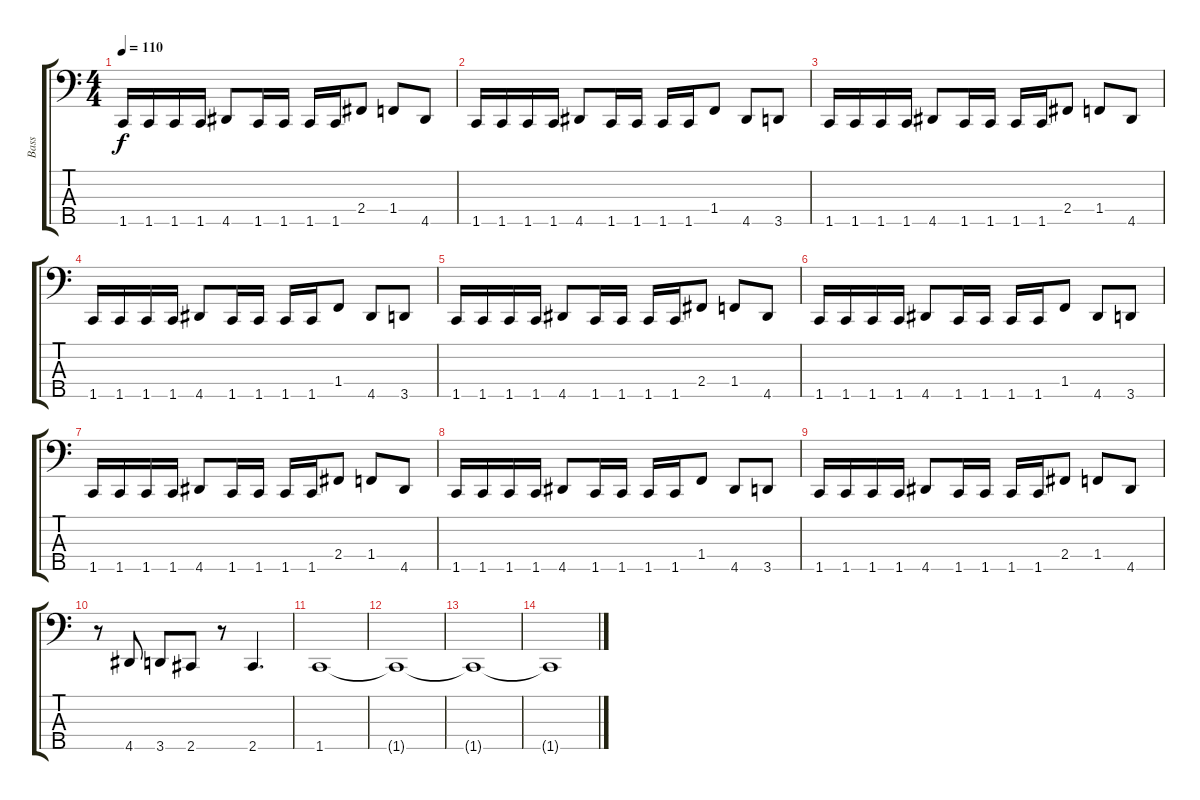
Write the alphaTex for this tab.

\track ("Bass" "Bass") {instrument fretlessbass}
\staff {score tabs}
\tuning (G2 D2 A1 E1 B0) {hide}
\ts (4 4)
\tempo 110
\clef f4
\ks c
1.5.16{dy f} 1.5.16 1.5.16 1.5.16 4.5.8 1.5.16 1.5.16 1.5.16 1.5.16 2.4.8 1.4.8 4.5.8 |
1.5.16 1.5.16 1.5.16 1.5.16 4.5.8 1.5.16 1.5.16 1.5.16 1.5.16 1.4.8 4.5.8 3.5.8 |
1.5.16 1.5.16 1.5.16 1.5.16 4.5.8 1.5.16 1.5.16 1.5.16 1.5.16 2.4.8 1.4.8 4.5.8 |
1.5.16 1.5.16 1.5.16 1.5.16 4.5.8 1.5.16 1.5.16 1.5.16 1.5.16 1.4.8 4.5.8 3.5.8 |
1.5.16 1.5.16 1.5.16 1.5.16 4.5.8 1.5.16 1.5.16 1.5.16 1.5.16 2.4.8 1.4.8 4.5.8 |
1.5.16 1.5.16 1.5.16 1.5.16 4.5.8 1.5.16 1.5.16 1.5.16 1.5.16 1.4.8 4.5.8 3.5.8 |
1.5.16 1.5.16 1.5.16 1.5.16 4.5.8 1.5.16 1.5.16 1.5.16 1.5.16 2.4.8 1.4.8 4.5.8 |
1.5.16 1.5.16 1.5.16 1.5.16 4.5.8 1.5.16 1.5.16 1.5.16 1.5.16 1.4.8 4.5.8 3.5.8 |
1.5.16 1.5.16 1.5.16 1.5.16 4.5.8 1.5.16 1.5.16 1.5.16 1.5.16 2.4.8 1.4.8 4.5.8 |
r.8 4.5.8 3.5.8 2.5.8 r.8 2.5.4{d} |
1.5.1 |
1.5{t}.1 |
1.5{t}.1{volume 0} |
1.5{t}.1
